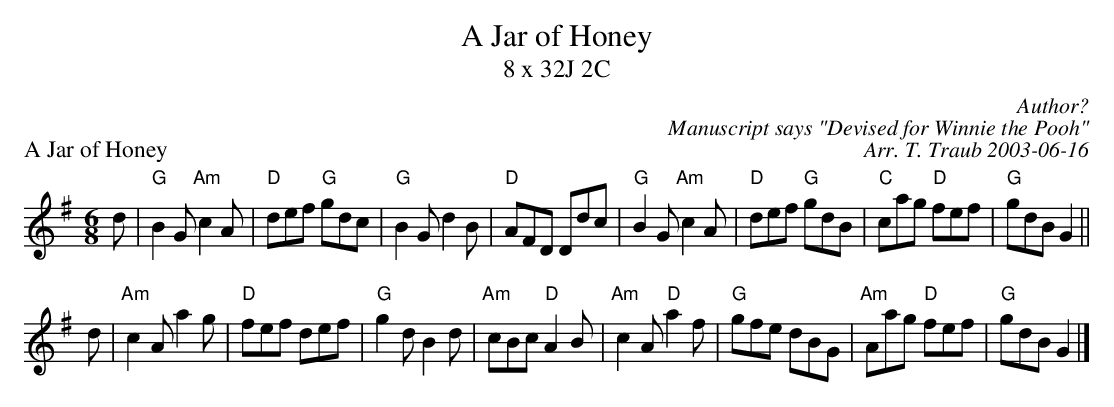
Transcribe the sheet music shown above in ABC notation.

X:1
T: A Jar of Honey
T: 8 x 32J 2C
P: A Jar of Honey
C: Author?
C: Manuscript says "Devised for Winnie the Pooh"
C: Arr. T. Traub 2003-06-16
M: 6/8
K: G
L: 1/8
d|"G"B2 G "Am"c2 A|"D"def "G"gdc|"G"B2 G d2 B|"D"AFD Ddc|"G"B2 G "Am"c2 A|"D"def "G"gdB|"C"cag "D"fef|"G"gdB G2||
d|"Am"c2 A a2 g|"D"fef def|"G"g2 d B2 d|"Am"cBc "D"A2 B|"Am"c2 A "D"a2 f|"G"gfe dBG|"Am"Aag "D"fef|"G"gdB G2|]
